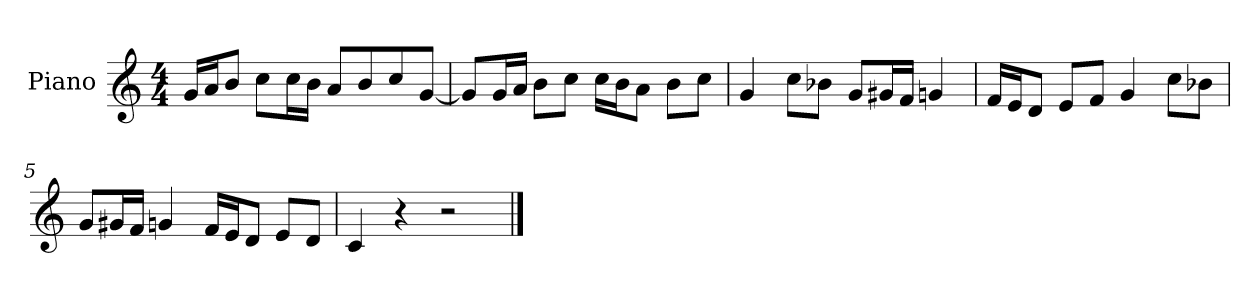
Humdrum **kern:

**kern
*part1
*staff1
*I"Piano
*I'P-no
*clefG2
*k[]
*M4/4
*MM90
=1
16g/LL
16a/J
8b/J
8cc\L
16cc\L
16b\JJ
8a/L
8b/
8cc/
[8g/J
=2
8g/L]
16g/L
16a/JJ
8b\L
8cc\J
16cc\LL
16b\J
8a\J
8b\L
8cc\J
=3
4g/
8cc\L
8b-X\J
8g/L
16g#X/L
16f/JJ
4gn/
=4
16f/LL
16e/J
8d/J
8e/L
8f/J
4g/
8cc\L
8b-X\J
!!LO:LB:g=z
=5
8g/L
16g#X/L
16f/JJ
4gn/
16f/LL
16e/J
8d/J
8e/L
8d/J
=6
4c/
4r
2r
==
*-
